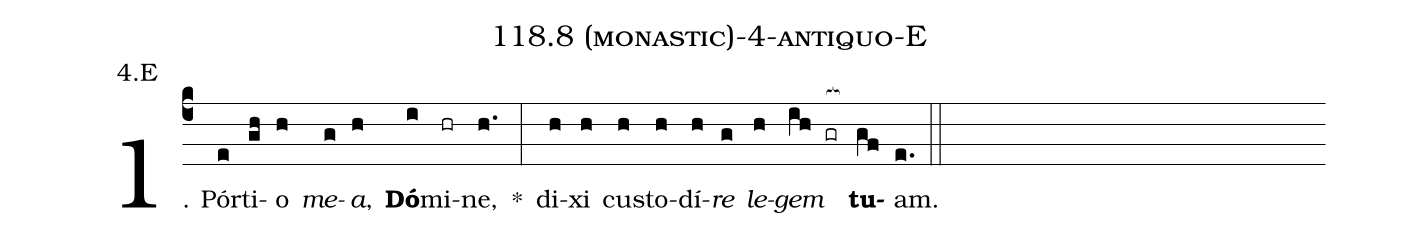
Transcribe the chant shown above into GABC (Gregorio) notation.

name: 118.8 (monastic)-4-antiquo-E;
annotation: 4.E;
%%
(c4)1. Pór(e)ti(gh)o(h) <i>me</i>(g)<i>a</i>,(h) <b>Dó</b>(i)mi(hr)ne,(h.) *(:) di(h)xi(h) cus(h)to(h)dí(h)<i>re</i>(g) <i>le</i>(h)<i>gem</i>(ih gr[ocb:1{]) <b>tu</b>(gf[ocb:0}])am.(e.) (::)
